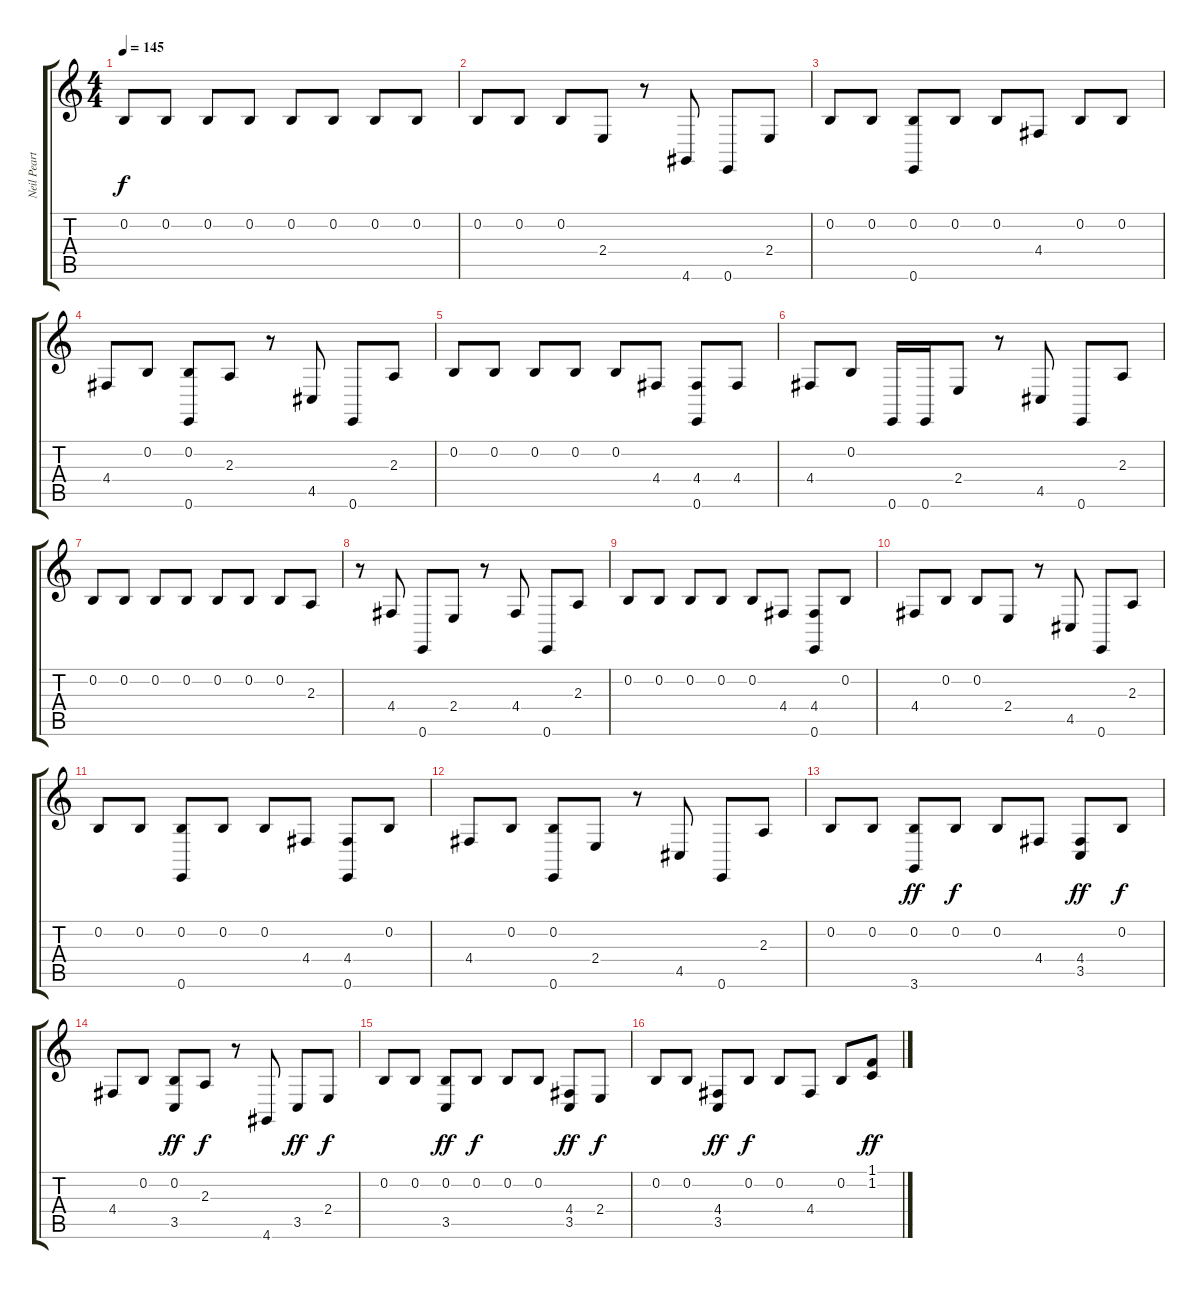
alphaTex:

\track ("Neil Peart" "Neil Peart") {instrument synthdrum}
\staff {score tabs}
\tuning (E4 B3 G3 D3 A2 E2) {hide}
\ts (4 4)
\tempo 145
\clef g2
\ks c
0.2.8{dy f} 0.2.8 0.2.8 0.2.8 0.2.8 0.2.8 0.2.8 0.2.8 |
0.2.8 0.2.8 0.2.8 2.4.8 r.8 4.6.8 0.6.8 2.4.8 |
0.2.8 0.2.8 (0.2 0.6).8 0.2.8 0.2.8 4.4.8 0.2.8 0.2.8 |
4.4.8 0.2.8 (0.2 0.6).8 2.3.8 r.8 4.5.8 0.6.8 2.3.8 |
0.2.8 0.2.8 0.2.8 0.2.8 0.2.8 4.4.8 (4.4 0.6).8 4.4.8 |
4.4.8 0.2.8 0.6.16 0.6.16 2.4.8 r.8 4.5.8 0.6.8 2.3.8 |
0.2.8 0.2.8 0.2.8 0.2.8 0.2.8 0.2.8 0.2.8 2.3.8 |
r.8 4.4.8 0.6.8 2.4.8 r.8 4.4.8 0.6.8 2.3.8 |
0.2.8 0.2.8 0.2.8 0.2.8 0.2.8 4.4.8 (4.4 0.6).8 0.2.8 |
4.4.8 0.2.8 0.2.8 2.4.8 r.8 4.5.8 0.6.8 2.3.8 |
0.2.8 0.2.8 (0.2 0.6).8 0.2.8 0.2.8 4.4.8 (4.4 0.6).8 0.2.8 |
4.4.8 0.2.8 (0.2 0.6).8 2.4.8 r.8 4.5.8 0.6.8 2.3.8 |
0.2.8 0.2.8 (0.2 3.6).8{dy ff} 0.2.8{dy f} 0.2.8 4.4.8 (4.4 3.5).8{dy ff} 0.2.8{dy f} |
4.4.8 0.2.8 (0.2 3.5).8{dy ff} 2.3.8{dy f} r.8 4.6.8 3.5.8{dy ff} 2.4.8{dy f} |
0.2.8 0.2.8 (0.2 3.5).8{dy ff} 0.2.8{dy f} 0.2.8 0.2.8 (4.4 3.5).8{dy ff} 2.4.8{dy f} |
0.2.8 0.2.8 (4.4 3.5).8{dy ff} 0.2.8{dy f} 0.2.8 4.4.8 0.2.8 (1.1 1.2).8{dy ff}
